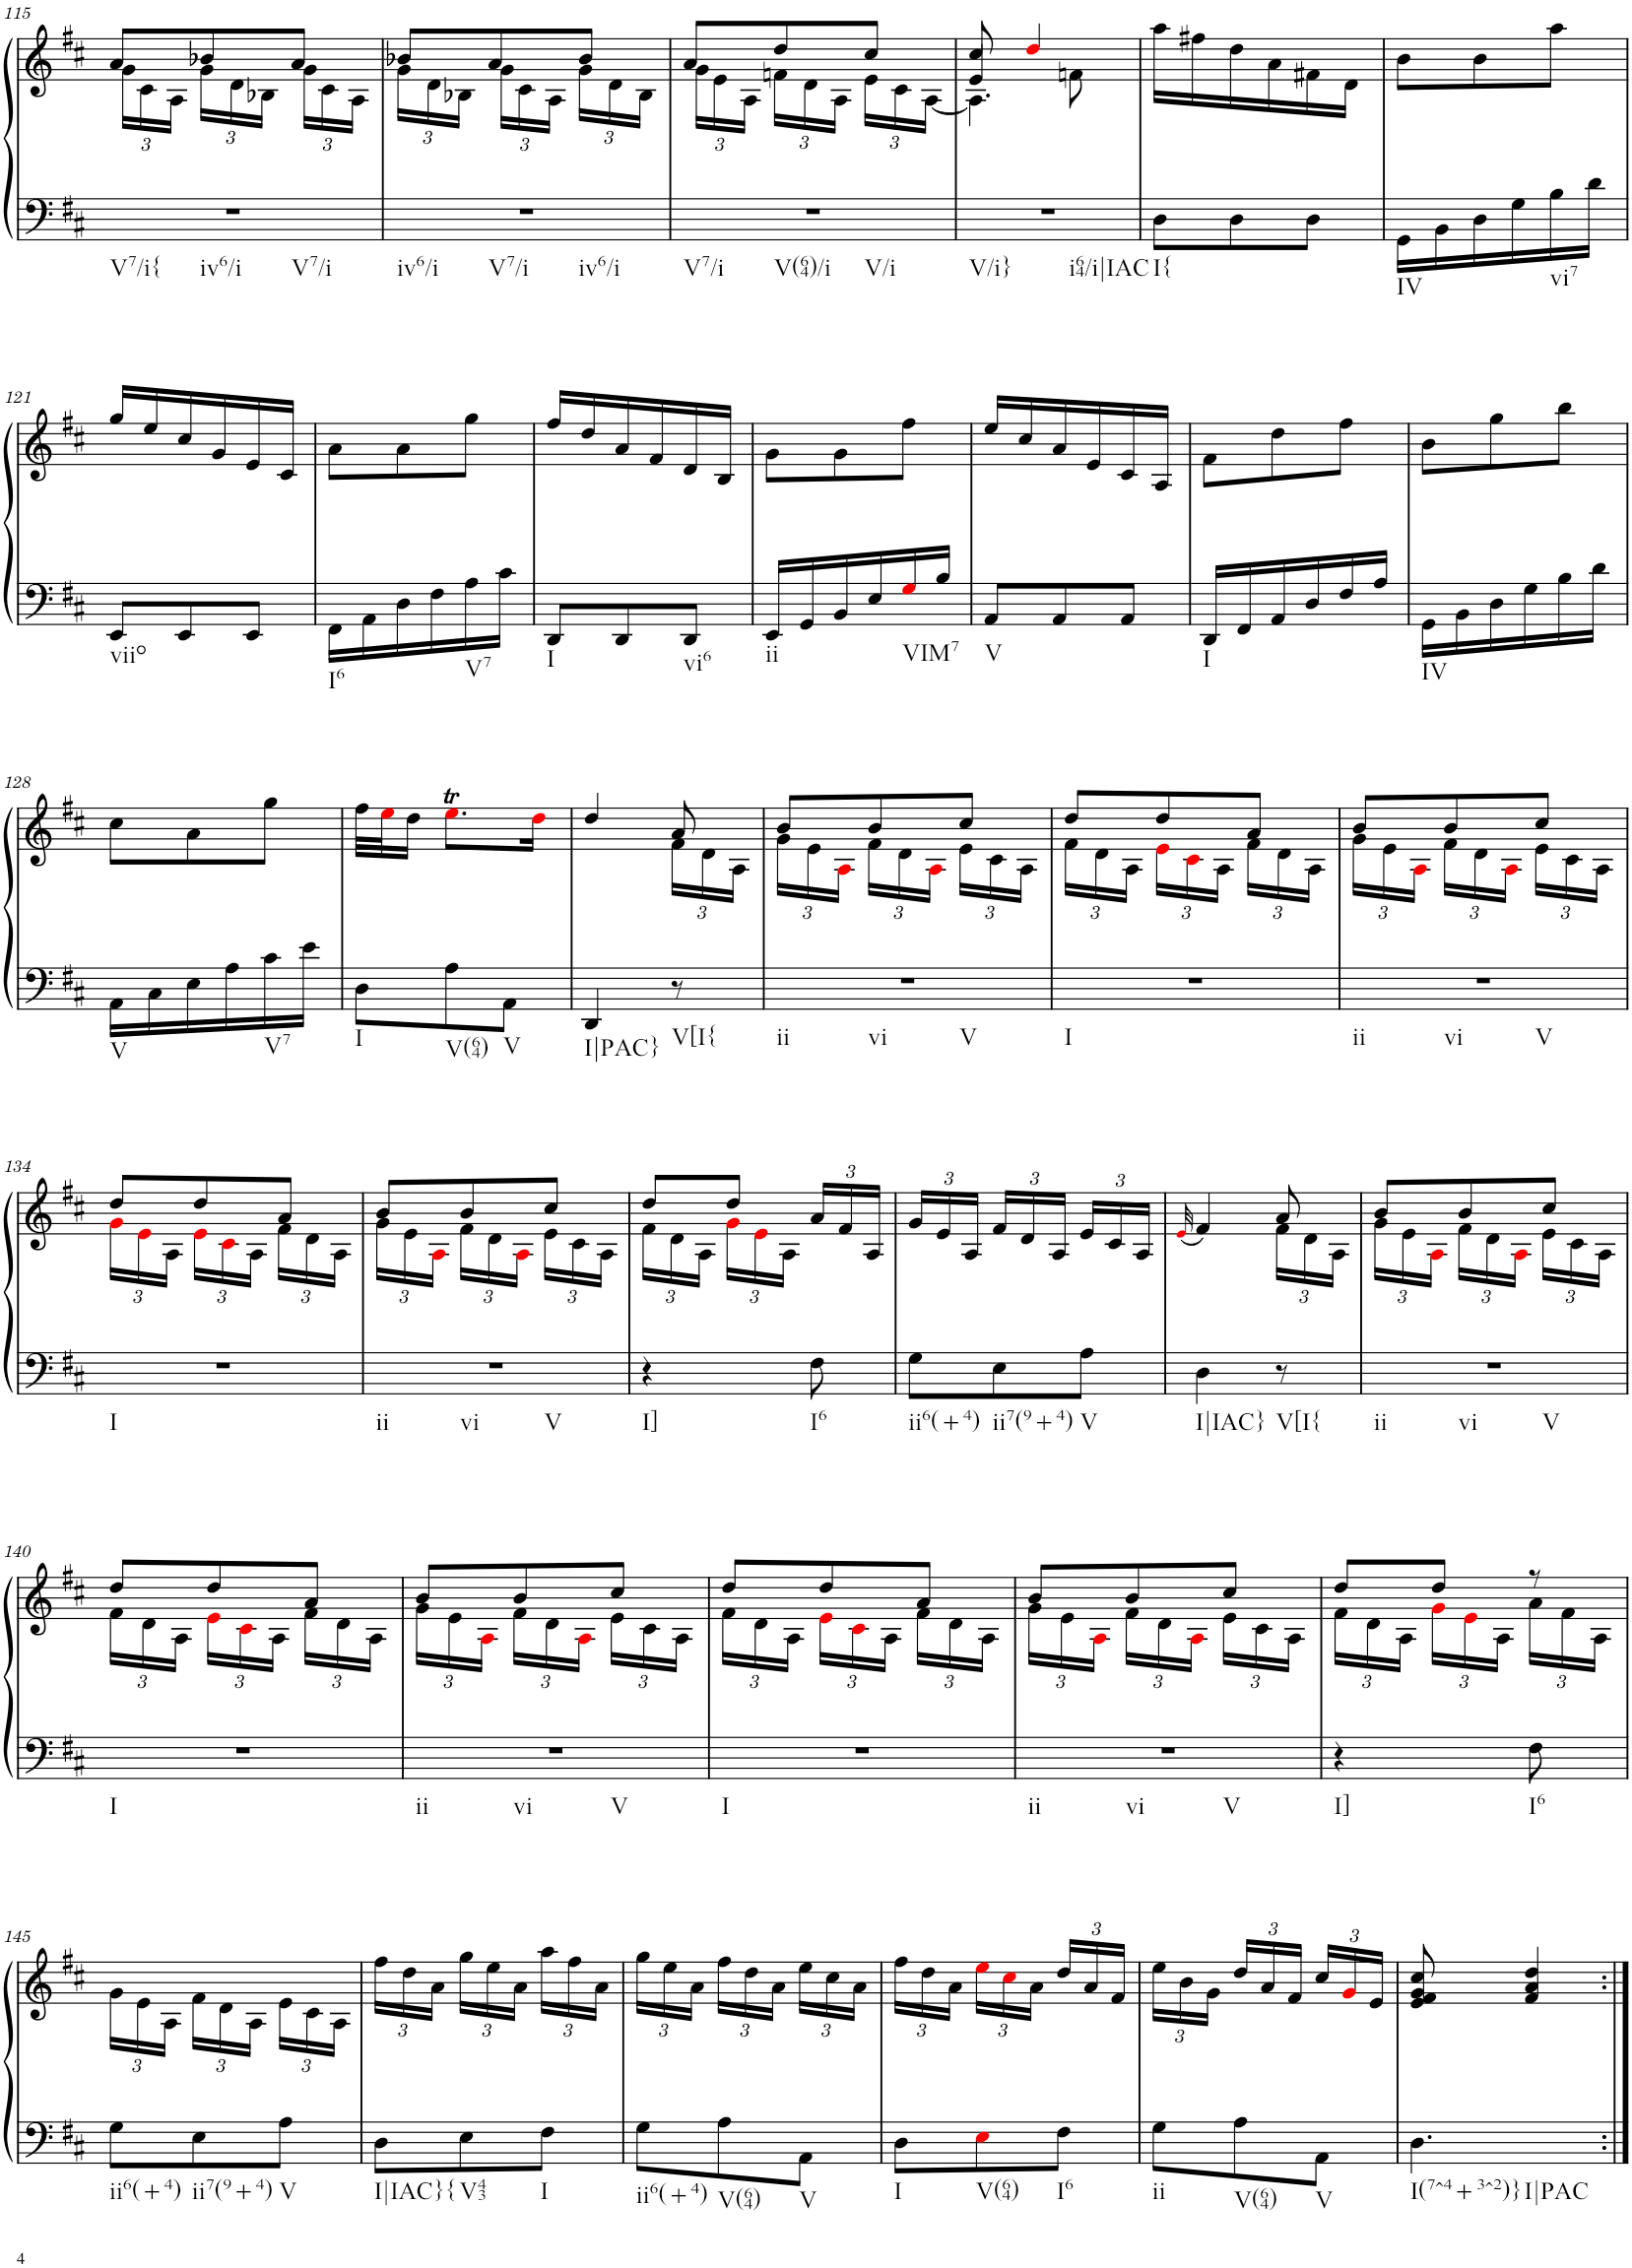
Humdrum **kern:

**kern	**kern
*part1	*part1
*staff2	*staff1
*I"Piano	*
*I'Pno.	*
!!LO:PB:g=z
*clefF4	*clefG2
*k[f#c#]	*k[f#c#]
*M3/8	*M3/8
=115	=115
*	*^
*	*	*Xbrackettup
!LO:TX:b:t=V7/i{	!	!
!LO:TX:b:t=iv6/i	!	!
!LO:TX:b:t=V7/i	!	!
4.r	8a/L	24g\LL
.	.	24c#\
.	.	24A\JJ
.	8b-X/	24g\LL
.	.	24d\
.	.	24B-X\JJ
.	8a/J	24g\LL
.	.	24c#\
.	.	24A\JJ
=116	=116	=116
!LO:TX:b:t=iv6/i	!	!
!LO:TX:b:t=V7/i	!	!
!LO:TX:b:t=iv6/i	!	!
4.r	8b-X/L	24g\LL
.	.	24d\
.	.	24B-X\JJ
.	8a/	24g\LL
.	.	24c#\
.	.	24A\JJ
.	8b-/J	24g\LL
.	.	24d\
.	.	24B-\JJ
=117	=117	=117
!LO:TX:b:t=V7/i	!	!
!LO:TX:b:t=V(64)/i	!	!
!LO:TX:b:t=V/i	!	!
4.r	8a/L	24g\LL
.	.	24e\
.	.	24A\JJ
.	8dd/	24fn\LL
.	.	24d\
.	.	24A\JJ
.	8cc#/J	24e\LL
.	.	24c#\
.	.	[24A\JJ
=118	=118	=118
*	*	*^
!LO:TX:b:t=V/i}	!	!	!
!LO:TX:b:t=i64/i|IAC	!	!	!
4.r	8cc#/	4e/	4.A\]
.	4ddi/	.	.
.	.	8fn\	.
*	*	*v	*v
=119	=119	=119
!LO:TX:b:t=I{	!	!
*	*v	*v
8D\L	16aa\LL
.	16ff#X\
8D\	16dd\
.	16a\
8D\J	16f#X\
.	16d\JJ
=120	=120
!LO:TX:b:t=IV	!
16GG\LL	8b\L
16BB\	.
16D\	8b\
16G\	.
!LO:TX:b:t=vi7	!
16B\	8aa\J
16d\JJ	.
!!LO:LB:g=z
=121	=121
!LO:TX:b:t=viio	!
8EE/L	16gg/LL
.	16ee/
8EE/	16cc#/
.	16g/
8EE/J	16e/
.	16c#/JJ
=122	=122
!LO:TX:b:t=I6	!
16FF#\LL	8a\L
16AA\	.
16D\	8a\
16F#\	.
!LO:TX:b:t=V7	!
16A\	8gg\J
16c#\JJ	.
=123	=123
!LO:TX:b:t=I	!
8DD/L	16ff#/LL
.	16dd/
8DD/	16a/
.	16f#/
!LO:TX:b:t=vi6	!
8DD/J	16d/
.	16B/JJ
=124	=124
!LO:TX:b:t=ii	!
16EE/LL	8g\L
16GG/	.
16BB/	8g\
16E/	.
!LO:TX:b:t=VIM7	!
16Gi/	8ff#\J
16B/JJ	.
=125	=125
!LO:TX:b:t=V	!
8AA/L	16ee/LL
.	16cc#/
8AA/	16a/
.	16e/
8AA/J	16c#/
.	16A/JJ
=126	=126
!LO:TX:b:t=I	!
16DD/LL	8f#\L
16FF#/	.
16AA/	8dd\
16D/	.
16F#/	8ff#\J
16A/JJ	.
=127	=127
!LO:TX:b:t=IV	!
16GG\LL	8b\L
16BB\	.
16D\	8gg\
16G\	.
16B\	8bb\J
16d\JJ	.
!!LO:LB:g=z
=128	=128
!LO:TX:b:t=V	!
16AA\LL	8cc#\L
16C#\	.
16E\	8a\
16A\	.
!LO:TX:b:t=V7	!
16c#\	8gg\J
16e\JJ	.
=129	=129
!LO:TX:b:t=I	!
8D\L	32ff#\LLL
.	32eei\J
.	16dd\JJ
!LO:TX:b:t=V(64)	!
8A\	8.eeTi\L
!LO:TX:b:t=V	!
8AA\J	.
.	16ddi\Jk
=130	=130
*	*^
!LO:TX:b:t=I|PAC}	!	!
4DD/	4dd/	4ryy
!LO:TX:b:t=V[I{	!	!
8r	8a/	24f#\LL
.	.	24d\
.	.	24A\JJ
=131	=131	=131
!LO:TX:b:t=ii	!	!
!LO:TX:b:t=vi	!	!
!LO:TX:b:t=V	!	!
4.r	8b/L	24g\LL
.	.	24e\
.	.	24Ai\JJ
.	8b/	24f#\LL
.	.	24d\
.	.	24Ai\JJ
.	8cc#/J	24e\LL
.	.	24c#\
.	.	24A\JJ
=132	=132	=132
!LO:TX:b:t=I	!	!
4.r	8dd/L	24f#\LL
.	.	24d\
.	.	24A\JJ
.	8dd/	24ei\LL
.	.	24c#i\
.	.	24A\JJ
.	8a/J	24f#\LL
.	.	24d\
.	.	24A\JJ
=133	=133	=133
!LO:TX:b:t=ii	!	!
!LO:TX:b:t=vi	!	!
!LO:TX:b:t=V	!	!
4.r	8b/L	24g\LL
.	.	24e\
.	.	24Ai\JJ
.	8b/	24f#\LL
.	.	24d\
.	.	24Ai\JJ
.	8cc#/J	24e\LL
.	.	24c#\
.	.	24A\JJ
!!LO:LB:g=z	!!
=134	=134	=134
!LO:TX:b:t=I	!	!
4.r	8dd/L	24gi\LL
.	.	24ei\
.	.	24A\JJ
.	8dd/	24ei\LL
.	.	24c#i\
.	.	24A\JJ
.	8a/J	24f#\LL
.	.	24d\
.	.	24A\JJ
=135	=135	=135
!LO:TX:b:t=ii	!	!
!LO:TX:b:t=vi	!	!
!LO:TX:b:t=V	!	!
4.r	8b/L	24g\LL
.	.	24e\
.	.	24Ai\JJ
.	8b/	24f#\LL
.	.	24d\
.	.	24Ai\JJ
.	8cc#/J	24e\LL
.	.	24c#\
.	.	24A\JJ
=136	=136	=136
!LO:TX:b:t=I]	!	!
4r	8dd/L	24f#\LL
.	.	24d\
.	.	24A\JJ
.	8dd/J	24gi\LL
.	.	24ei\
.	.	24A\JJ
!LO:TX:b:t=I6	!	!
8F#\	24a/LL	8ryy
.	24f#/	.
.	24A/JJ	.
*	*v	*v
=137	=137
!LO:TX:b:t=ii6(+4)	!
8G\L	24g/LL
.	24e/
.	24A/JJ
!LO:TX:b:t=ii7(9+4)	!
8E\	24f#/LL
.	24d/
.	24A/JJ
!LO:TX:b:t=V	!
8A\J	24e/LL
.	24c#/
.	24A/JJ
=138	=138
.	(32qei/
*	*^
!LO:TX:b:t=I|IAC}	!	!
4D\	4f#/)	4ryy
!LO:TX:b:t=V[I{	!	!
8r	8a/	24f#\LL
.	.	24d\
.	.	24A\JJ
=139	=139	=139
!LO:TX:b:t=ii	!	!
!LO:TX:b:t=vi	!	!
!LO:TX:b:t=V	!	!
4.r	8b/L	24g\LL
.	.	24e\
.	.	24Ai\JJ
.	8b/	24f#\LL
.	.	24d\
.	.	24Ai\JJ
.	8cc#/J	24e\LL
.	.	24c#\
.	.	24A\JJ
!!LO:LB:g=z	!!
=140	=140	=140
!LO:TX:b:t=I	!	!
4.r	8dd/L	24f#\LL
.	.	24d\
.	.	24A\JJ
.	8dd/	24ei\LL
.	.	24c#i\
.	.	24A\JJ
.	8a/J	24f#\LL
.	.	24d\
.	.	24A\JJ
=141	=141	=141
!LO:TX:b:t=ii	!	!
!LO:TX:b:t=vi	!	!
!LO:TX:b:t=V	!	!
4.r	8b/L	24g\LL
.	.	24e\
.	.	24Ai\JJ
.	8b/	24f#\LL
.	.	24d\
.	.	24Ai\JJ
.	8cc#/J	24e\LL
.	.	24c#\
.	.	24A\JJ
=142	=142	=142
!LO:TX:b:t=I	!	!
4.r	8dd/L	24f#\LL
.	.	24d\
.	.	24A\JJ
.	8dd/	24ei\LL
.	.	24c#i\
.	.	24A\JJ
.	8a/J	24f#\LL
.	.	24d\
.	.	24A\JJ
=143	=143	=143
!LO:TX:b:t=ii	!	!
!LO:TX:b:t=vi	!	!
!LO:TX:b:t=V	!	!
4.r	8b/L	24g\LL
.	.	24e\
.	.	24Ai\JJ
.	8b/	24f#\LL
.	.	24d\
.	.	24Ai\JJ
.	8cc#/J	24e\LL
.	.	24c#\
.	.	24A\JJ
=144	=144	=144
!LO:TX:b:t=I]	!	!
4r	8dd/L	24f#\LL
.	.	24d\
.	.	24A\JJ
.	8dd/J	24gi\LL
.	.	24ei\
.	.	24A\JJ
!LO:TX:b:t=I6	!	!
8F#\	8r	24a\LL
.	.	24f#\
.	.	24A\JJ
!!LO:LB:g=z
=145	=145	=145
!LO:TX:b:t=ii6(+4)	!	!
*	*v	*v
8G\L	24g\LL
.	24e\
.	24A\JJ
!LO:TX:b:t=ii7(9+4)	!
8E\	24f#\LL
.	24d\
.	24A\JJ
!LO:TX:b:t=V	!
8A\J	24e\LL
.	24c#\
.	24A\JJ
=146	=146
!LO:TX:b:t=I|IAC}{	!
8D\L	24ff#\LL
.	24dd\
.	24a\JJ
!LO:TX:b:t=V43	!
8E\	24gg\LL
.	24ee\
.	24a\JJ
!LO:TX:b:t=I	!
8F#\J	24aa\LL
.	24ff#\
.	24a\JJ
=147	=147
!LO:TX:b:t=ii6(+4)	!
8G\L	24gg\LL
.	24ee\
.	24a\JJ
!LO:TX:b:t=V(64)	!
8A\	24ff#\LL
.	24dd\
.	24a\JJ
!LO:TX:b:t=V	!
8AA\J	24ee\LL
.	24cc#\
.	24a\JJ
=148	=148
!LO:TX:b:t=I	!
8D\L	24ff#\LL
.	24dd\
.	24a\JJ
!LO:TX:b:t=V(64)	!
8Ei\	24eei\LL
.	24cc#i\
.	24a\JJ
!LO:TX:b:t=I6	!
8F#\J	24dd/LL
.	24a/
.	24f#/JJ
=149	=149
!LO:TX:b:t=ii	!
8G\L	24ee\LL
.	24b\
.	24g\JJ
!LO:TX:b:t=V(64)	!
8A\	24dd/LL
.	24a/
.	24f#/JJ
!LO:TX:b:t=V	!
8AA\J	24cc#/LL
.	24gi/
.	24e/JJ
=150	=150
!LO:TX:b:t=I(7^4+3^2)}	!
!LO:TX:b:t=I|PAC	!
4.D\	8e/ 8f#/ 8g/ 8cc#/
.	4f#/ 4a/ 4dd/
=:|!	=:|!
*-	*-
